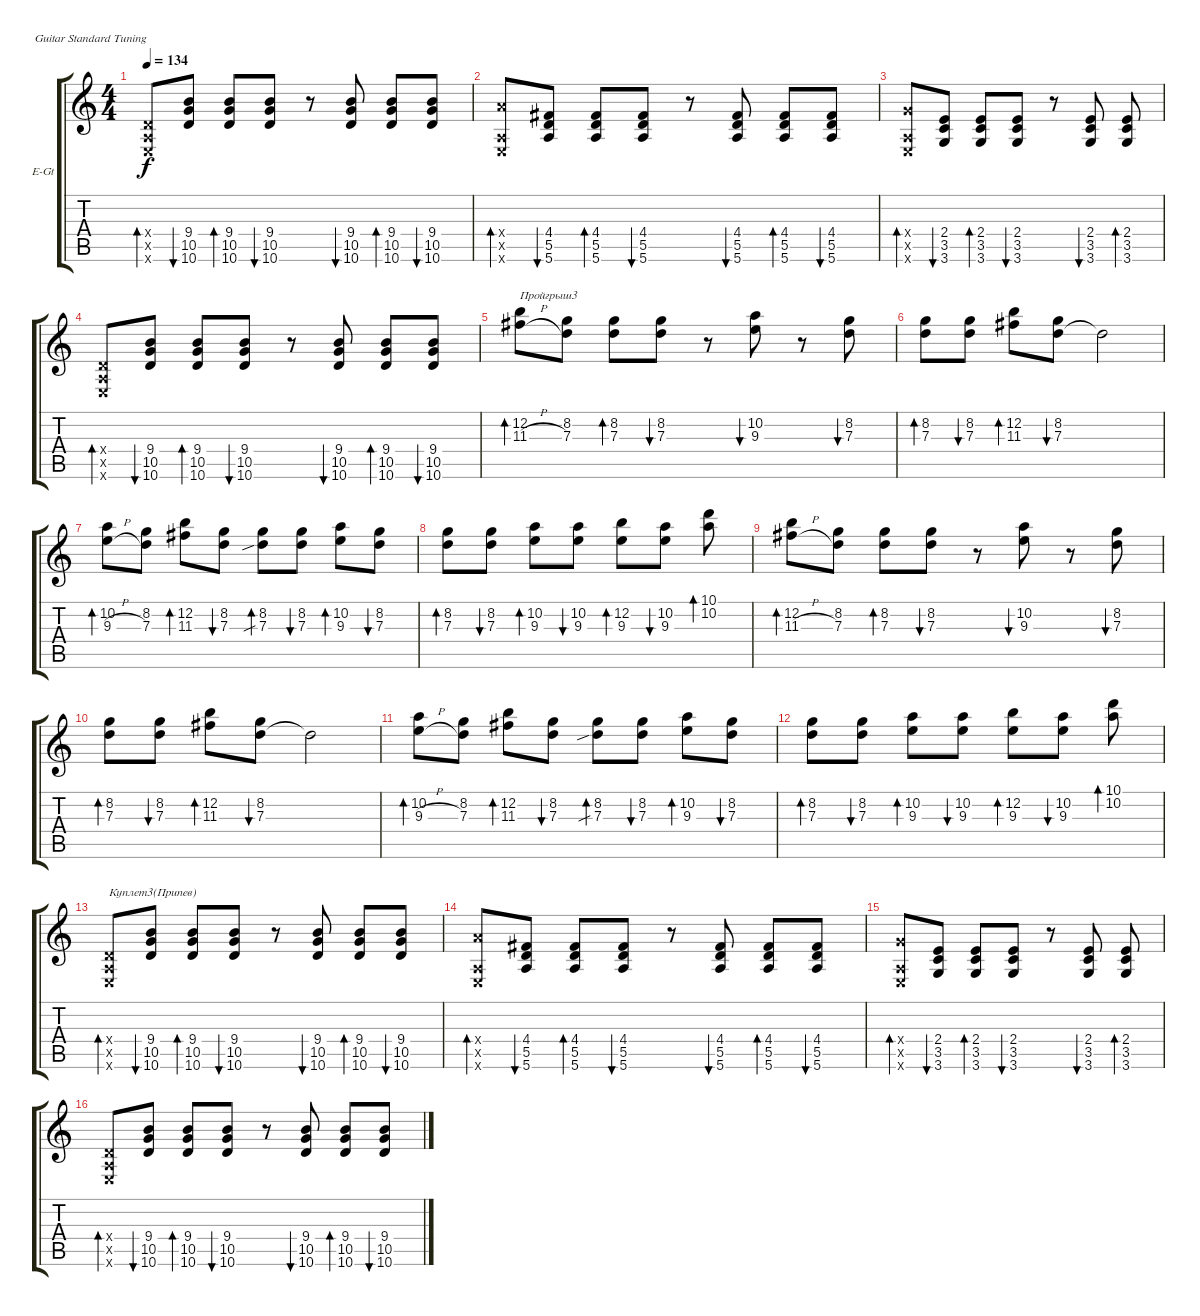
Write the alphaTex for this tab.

\defaultSystemsLayout 4
\bracketExtendMode groupsimilarinstruments
\firstSystemTrackNameOrientation horizontal
\otherSystemsTrackNameOrientation horizontal
\track ("Партия Каспаряна" "E-Gt") {instrument overdrivenguitar}
\staff {score tabs}
\tuning (E4 B3 G3 D3 A2 E2)
\ts (4 4)
\tempo 134
\clef g2
\ks c
(0.4{x} 0.5{x} 0.6{x}).8{bd 60 dy f} (9.4 10.5 10.6).8{bu 60} (9.4 10.5 10.6).8{bd 60} (9.4 10.5 10.6).8{bu 60} r.8 (9.4 10.5 10.6).8{bu 60} (9.4 10.5 10.6).8{bd 60} (9.4 10.5 10.6).8{bu 60} |
(7.4{x} 0.5{x} 0.6{x}).8{bd 60} (4.4 5.5 5.6).8{bu 60} (4.4 5.5 5.6).8{bd 60} (4.4 5.5 5.6).8{bu 60} r.8 (4.4 5.5 5.6).8{bu 60} (4.4 5.5 5.6).8{bd 60} (4.4 5.5 5.6).8{bu 60} |
(5.4{x} 0.5{x} 0.6{x}).8{bd 60} (2.4 3.5 3.6).8{bu 60} (2.4 3.5 3.6).8{bd 60} (2.4 3.5 3.6).8{bu 60} r.8 (2.4 3.5 3.6).8{bu 60} (2.4 3.5 3.6).8{bd 60} |
(0.4{x} 0.5{x} 0.6{x}).8{bd 60} (9.4 10.5 10.6).8{bu 60} (9.4 10.5 10.6).8{bd 60} (9.4 10.5 10.6).8{bu 60} r.8 (9.4 10.5 10.6).8{bu 60} (9.4 10.5 10.6).8{bd 60} (9.4 10.5 10.6).8{bu 60} |
(11.3{h} 12.2).8{bd 60 txt "Пройгрыш3"} (8.2 7.3).8 (7.3 8.2).8{bd 60} (7.3 8.2).8{bu 60} r.8 (9.3 10.2).8{bu 60} r.8 (7.3 8.2).8{bu 60} |
(7.3 8.2).8{bd 60} (7.3 8.2).8{bu 60} (11.3 12.2).8{bd 60} (7.3 8.2).8{bu 60} 7.3{t}.2 |
(9.3{h} 10.2).8{bd 60} (7.3 8.2).8 (11.3 12.2).8{bd 60} (7.3 8.2).8{bu 60} (7.3{sib} 8.2).8{bd 60} (7.3 8.2).8{bu 60} (9.3 10.2).8{bd 60} (7.3 8.2).8{bu 60} |
(7.3 8.2).8{bd 60} (7.3 8.2).8{bu 60} (9.3 10.2).8{bd 60} (9.3 10.2).8{bu 60} (9.3 12.2).8{bd 60} (9.3 10.2).8{bu 60} (10.1 10.2).8{bd 59} |
(11.3{h} 12.2).8{bd 60} (8.2 7.3).8 (7.3 8.2).8{bd 60} (7.3 8.2).8{bu 60} r.8 (9.3 10.2).8{bu 60} r.8 (7.3 8.2).8{bu 60} |
(7.3 8.2).8{bd 60} (7.3 8.2).8{bu 60} (11.3 12.2).8{bd 60} (7.3 8.2).8{bu 60} 7.3{t}.2 |
(9.3{h} 10.2).8{bd 60} (7.3 8.2).8 (11.3 12.2).8{bd 60} (7.3 8.2).8{bu 60} (7.3{sib} 8.2).8{bd 60} (7.3 8.2).8{bu 60} (9.3 10.2).8{bd 60} (7.3 8.2).8{bu 60} |
(7.3 8.2).8{bd 60} (7.3 8.2).8{bu 60} (9.3 10.2).8{bd 60} (9.3 10.2).8{bu 60} (9.3 12.2).8{bd 60} (9.3 10.2).8{bu 60} (10.1 10.2).8{bd 58} |
(0.4{x} 0.5{x} 0.6{x}).8{bd 60 txt "Куплет3(Припев)"} (9.4 10.5 10.6).8{bu 60} (9.4 10.5 10.6).8{bd 60} (9.4 10.5 10.6).8{bu 60} r.8 (9.4 10.5 10.6).8{bu 60} (9.4 10.5 10.6).8{bd 60} (9.4 10.5 10.6).8{bu 60} |
(7.4{x} 0.5{x} 0.6{x}).8{bd 60} (4.4 5.5 5.6).8{bu 60} (4.4 5.5 5.6).8{bd 60} (4.4 5.5 5.6).8{bu 60} r.8 (4.4 5.5 5.6).8{bu 60} (4.4 5.5 5.6).8{bd 60} (4.4 5.5 5.6).8{bu 60} |
(5.4{x} 0.5{x} 0.6{x}).8{bd 60} (2.4 3.5 3.6).8{bu 60} (2.4 3.5 3.6).8{bd 60} (2.4 3.5 3.6).8{bu 60} r.8 (2.4 3.5 3.6).8{bu 60} (2.4 3.5 3.6).8{bd 60} |
(0.4{x} 0.5{x} 0.6{x}).8{bd 60} (9.4 10.5 10.6).8{bu 60} (9.4 10.5 10.6).8{bd 60} (9.4 10.5 10.6).8{bu 60} r.8 (9.4 10.5 10.6).8{bu 60} (9.4 10.5 10.6).8{bd 60} (9.4 10.5 10.6).8{bu 60}
